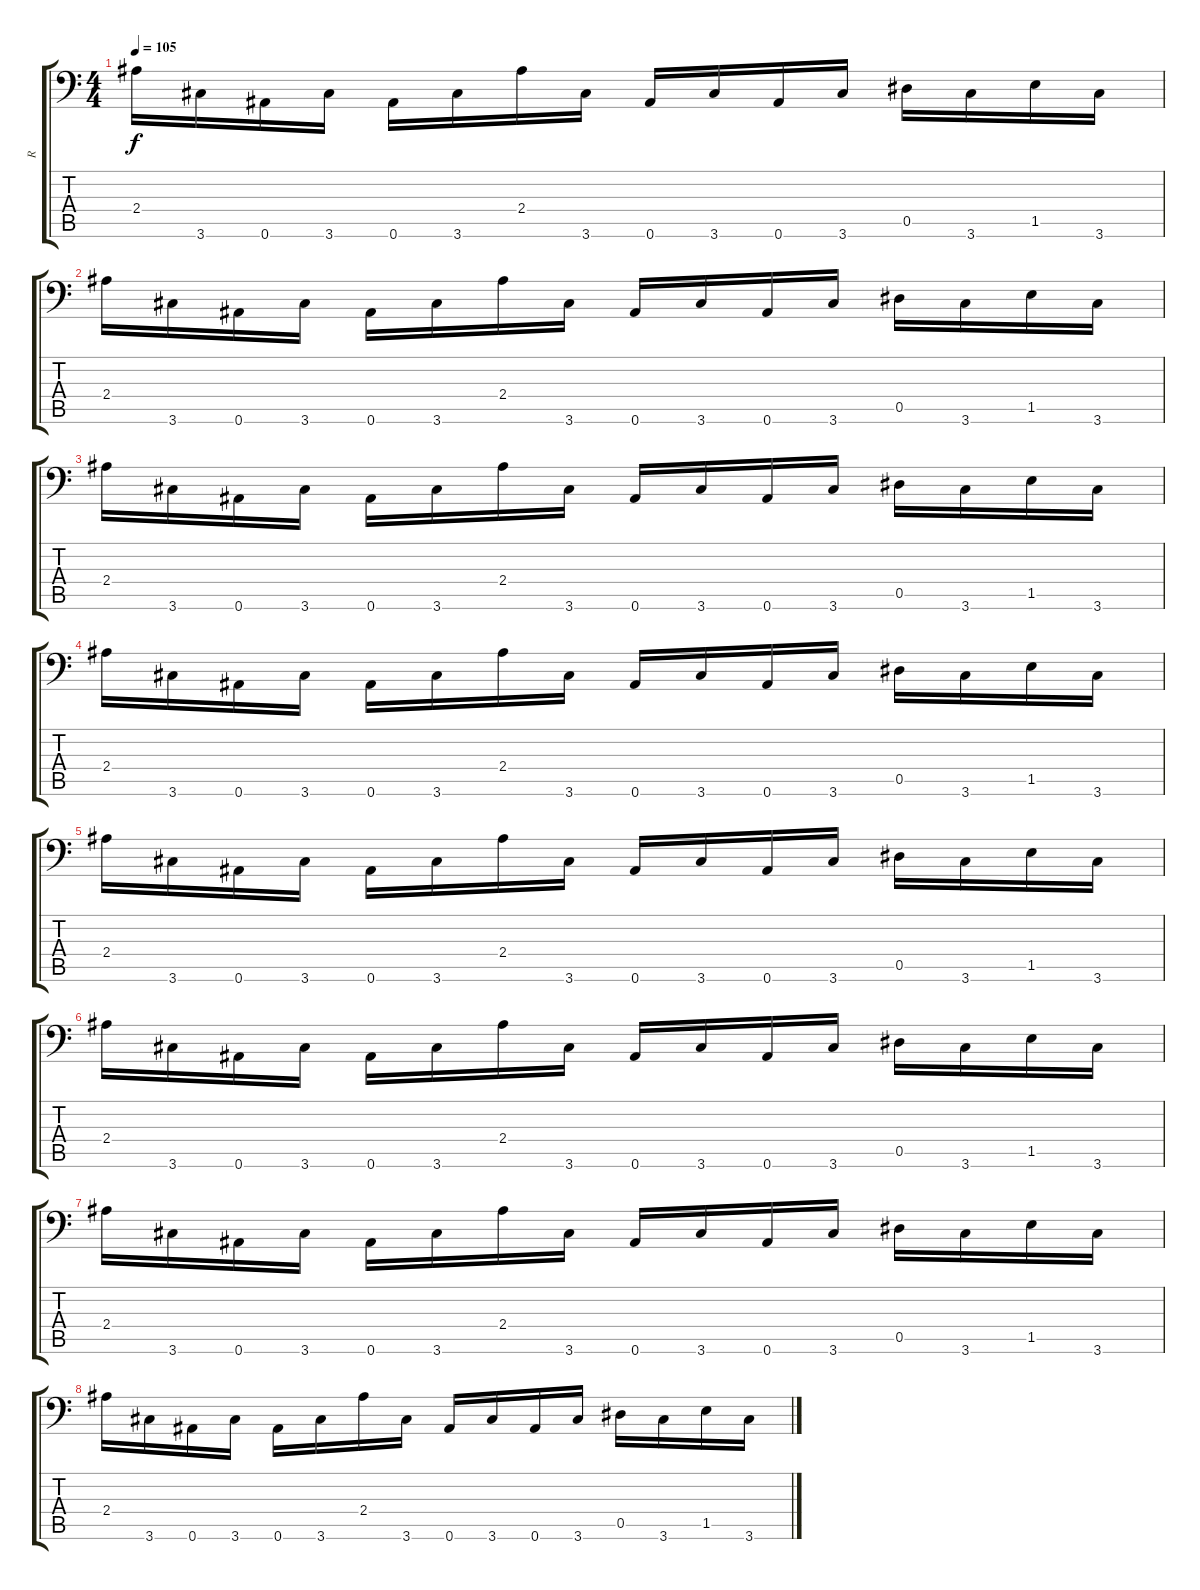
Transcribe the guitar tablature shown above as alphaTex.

\track ("R" "R") {instrument distortionguitar}
\staff {score tabs}
\tuning (Bb3 F3 Db3 Ab2 Eb2 Bb1) {hide}
\ts (4 4)
\tempo 105
\clef f4
\ks c
2.4.16{dy f} 3.6.16 0.6.16 3.6.16 0.6.16 3.6.16 2.4.16 3.6.16 0.6.16 3.6.16 0.6.16 3.6.16 0.5.16 3.6.16 1.5.16 3.6.16 |
2.4.16 3.6.16 0.6.16 3.6.16 0.6.16 3.6.16 2.4.16 3.6.16 0.6.16 3.6.16 0.6.16 3.6.16 0.5.16 3.6.16 1.5.16 3.6.16 |
2.4.16 3.6.16 0.6.16 3.6.16 0.6.16 3.6.16 2.4.16 3.6.16 0.6.16 3.6.16 0.6.16 3.6.16 0.5.16 3.6.16 1.5.16 3.6.16 |
2.4.16 3.6.16 0.6.16 3.6.16 0.6.16 3.6.16 2.4.16 3.6.16 0.6.16 3.6.16 0.6.16 3.6.16 0.5.16 3.6.16 1.5.16 3.6.16 |
2.4.16 3.6.16 0.6.16 3.6.16 0.6.16 3.6.16 2.4.16 3.6.16 0.6.16 3.6.16 0.6.16 3.6.16 0.5.16 3.6.16 1.5.16 3.6.16 |
2.4.16 3.6.16 0.6.16 3.6.16 0.6.16 3.6.16 2.4.16 3.6.16 0.6.16 3.6.16 0.6.16 3.6.16 0.5.16 3.6.16 1.5.16 3.6.16 |
2.4.16 3.6.16 0.6.16 3.6.16 0.6.16 3.6.16 2.4.16 3.6.16 0.6.16 3.6.16 0.6.16 3.6.16 0.5.16 3.6.16 1.5.16 3.6.16 |
2.4.16 3.6.16 0.6.16 3.6.16 0.6.16 3.6.16 2.4.16 3.6.16 0.6.16 3.6.16 0.6.16 3.6.16 0.5.16 3.6.16 1.5.16 3.6.16
